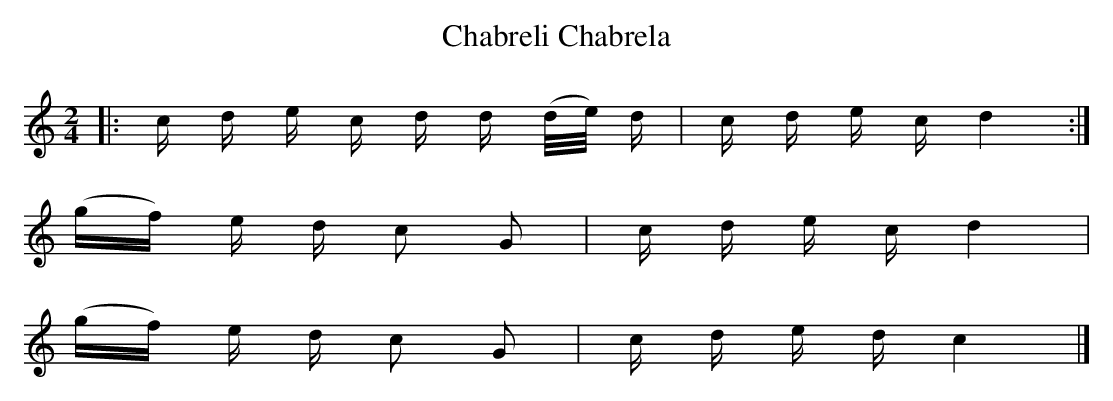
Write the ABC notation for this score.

X:1
T:Chabreli Chabrela
M:2/4
L:1/16
K:C
|:c d e c d d (d/e/) d | c d e c d4 :|
(gf) e d c2 G2 | c d e c d4 |
(gf) e d c2 G2 | c d e d c4 |]
